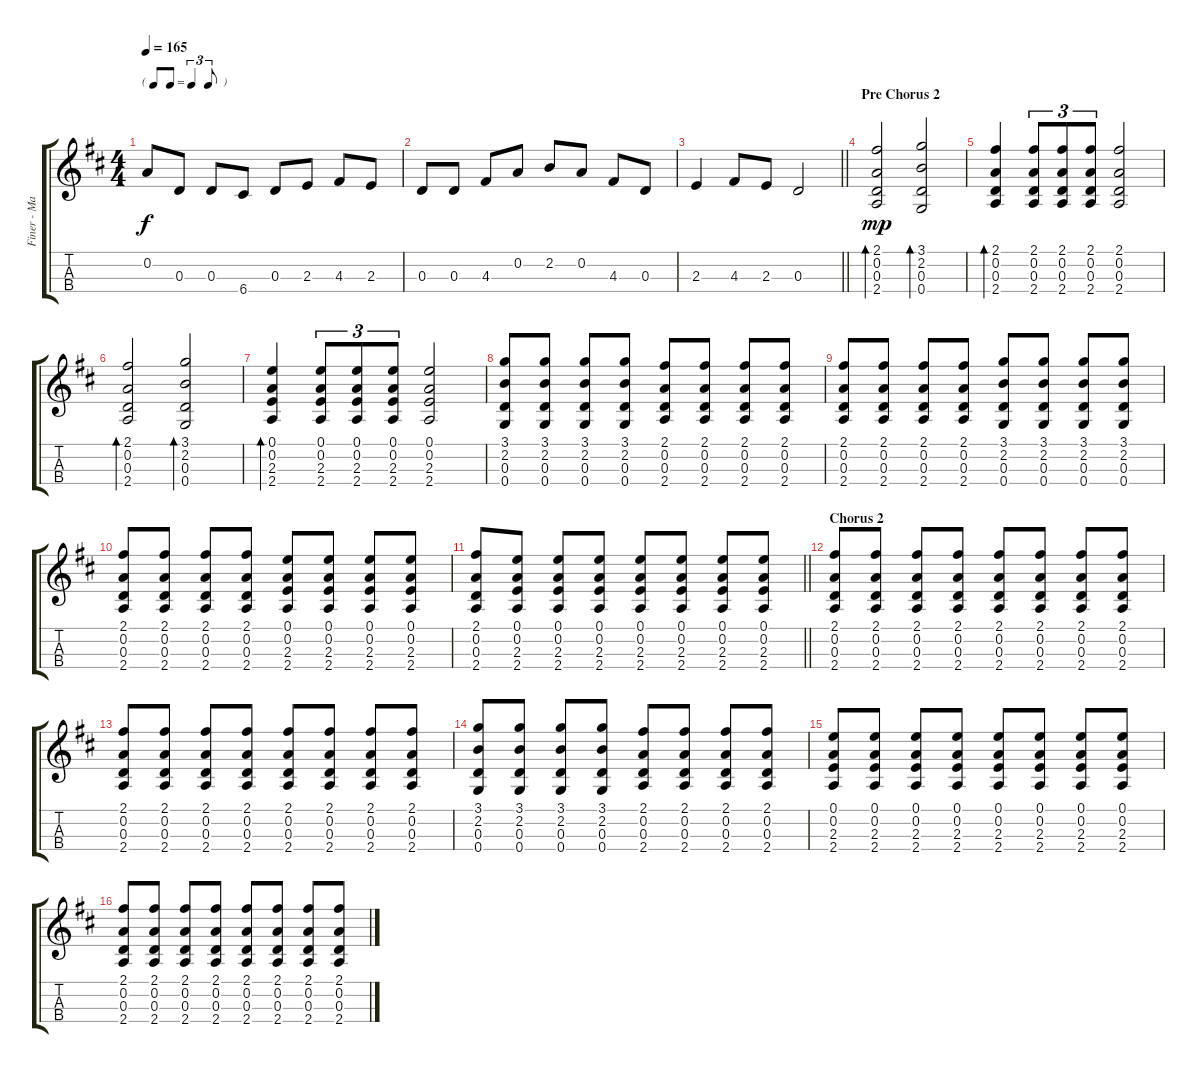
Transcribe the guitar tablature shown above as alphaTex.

\track ("Finer - Mandolin" "Finer - Ma") {instrument banjo}
\staff {score tabs}
\tuning (E4 A3 D3 G2) {hide}
\displaytranspose 12
\ts (4 4)
\tf triplet8th
\tempo 165
\clef g2
\ks d
0.2.8{dy f} 0.3.8 0.3.8 6.4.8 0.3.8 2.3.8 4.3.8 2.3.8 |
0.3.8 0.3.8 4.3.8 0.2.8 2.2.8 0.2.8 4.3.8 0.3.8 |
\barLineRight lightlight
2.3.4 4.3.8 2.3.8 0.3.2 |
\section ("" "Pre Chorus 2")
(2.1 0.2 0.3 2.4).2{bd 60 dy mp} (3.1 2.2 0.3 0.4).2{bd 60} |
(2.1 0.2 0.3 2.4).4{bd 60} (2.1 0.2 0.3 2.4).8{tu (3 2)} (2.1 0.2 0.3 2.4).8{tu (3 2)} (2.1 0.2 0.3 2.4).8{tu (3 2)} (2.1 0.2 0.3 2.4).2 |
(2.1 0.2 0.3 2.4).2{bd 60} (3.1 2.2 0.3 0.4).2{bd 60} |
(0.1 0.2 2.3 2.4).4{bd 60} (0.1 0.2 2.3 2.4).8{tu (3 2)} (0.1 0.2 2.3 2.4).8{tu (3 2)} (0.1 0.2 2.3 2.4).8{tu (3 2)} (0.1 0.2 2.3 2.4).2 |
(3.1 2.2 0.3 0.4).8 (3.1 2.2 0.3 0.4).8 (3.1 2.2 0.3 0.4).8 (3.1 2.2 0.3 0.4).8 (2.1 0.2 0.3 2.4).8 (2.1 0.2 0.3 2.4).8 (2.1 0.2 0.3 2.4).8 (2.1 0.2 0.3 2.4).8 |
(2.1 0.2 0.3 2.4).8 (2.1 0.2 0.3 2.4).8 (2.1 0.2 0.3 2.4).8 (2.1 0.2 0.3 2.4).8 (3.1 2.2 0.3 0.4).8 (3.1 2.2 0.3 0.4).8 (3.1 2.2 0.3 0.4).8 (3.1 2.2 0.3 0.4).8 |
(2.1 0.2 0.3 2.4).8 (2.1 0.2 0.3 2.4).8 (2.1 0.2 0.3 2.4).8 (2.1 0.2 0.3 2.4).8 (0.1 0.2 2.3 2.4).8 (0.1 0.2 2.3 2.4).8 (0.1 0.2 2.3 2.4).8 (0.1 0.2 2.3 2.4).8 |
\barLineRight lightlight
(2.1 0.2 0.3 2.4).8 (0.1 0.2 2.3 2.4).8 (0.1 0.2 2.3 2.4).8 (0.1 0.2 2.3 2.4).8 (0.1 0.2 2.3 2.4).8 (0.1 0.2 2.3 2.4).8 (0.1 0.2 2.3 2.4).8 (0.1 0.2 2.3 2.4).8 |
\section ("" "Chorus 2")
(2.1 0.2 0.3 2.4).8 (2.1 0.2 0.3 2.4).8 (2.1 0.2 0.3 2.4).8 (2.1 0.2 0.3 2.4).8 (2.1 0.2 0.3 2.4).8 (2.1 0.2 0.3 2.4).8 (2.1 0.2 0.3 2.4).8 (2.1 0.2 0.3 2.4).8 |
(2.1 0.2 0.3 2.4).8 (2.1 0.2 0.3 2.4).8 (2.1 0.2 0.3 2.4).8 (2.1 0.2 0.3 2.4).8 (2.1 0.2 0.3 2.4).8 (2.1 0.2 0.3 2.4).8 (2.1 0.2 0.3 2.4).8 (2.1 0.2 0.3 2.4).8 |
(3.1 2.2 0.3 0.4).8 (3.1 2.2 0.3 0.4).8 (3.1 2.2 0.3 0.4).8 (3.1 2.2 0.3 0.4).8 (2.1 0.2 0.3 2.4).8 (2.1 0.2 0.3 2.4).8 (2.1 0.2 0.3 2.4).8 (2.1 0.2 0.3 2.4).8 |
(0.1 0.2 2.3 2.4).8 (0.1 0.2 2.3 2.4).8 (0.1 0.2 2.3 2.4).8 (0.1 0.2 2.3 2.4).8 (0.1 0.2 2.3 2.4).8 (0.1 0.2 2.3 2.4).8 (0.1 0.2 2.3 2.4).8 (0.1 0.2 2.3 2.4).8 |
(2.1 0.2 0.3 2.4).8 (2.1 0.2 0.3 2.4).8 (2.1 0.2 0.3 2.4).8 (2.1 0.2 0.3 2.4).8 (2.1 0.2 0.3 2.4).8 (2.1 0.2 0.3 2.4).8 (2.1 0.2 0.3 2.4).8 (2.1 0.2 0.3 2.4).8
